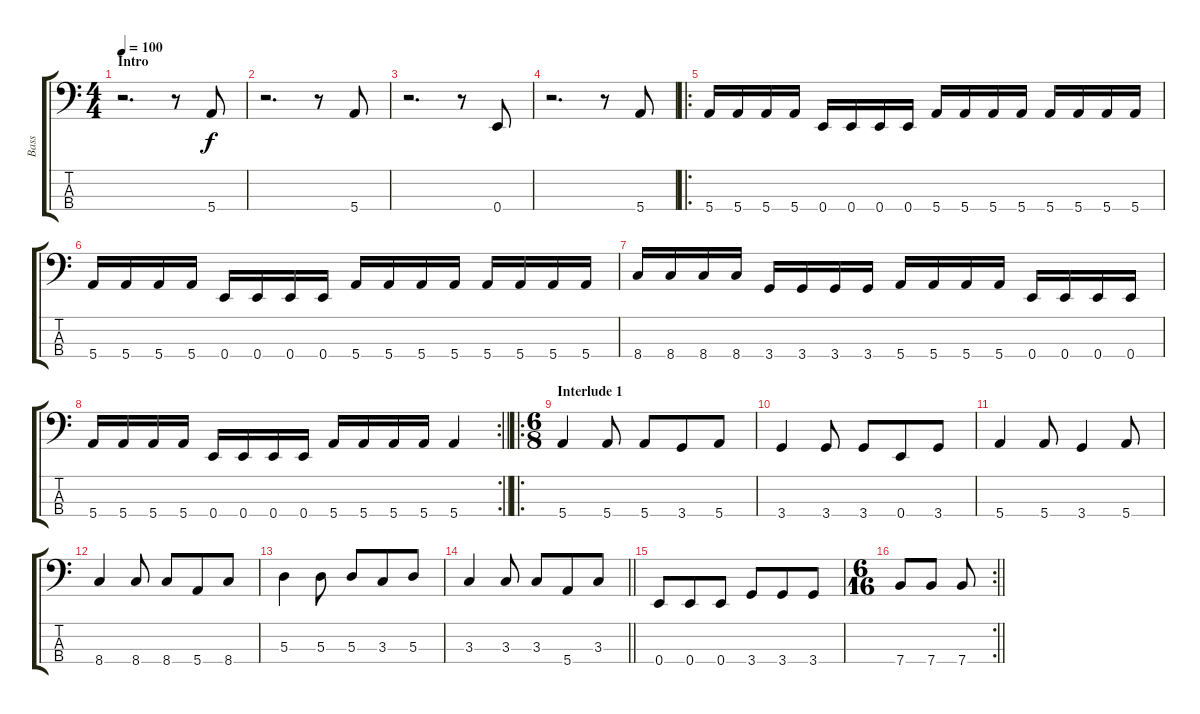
\track ("Bass" "Bass") {instrument electricbasspick}
\staff {score tabs}
\tuning (G2 D2 A1 E1) {hide}
\ts (4 4)
\section ("" "Intro")
\tempo 100
\clef f4
\ks c
r.2{d dy f instrument electricbasspick} r.8 5.4.8 |
r.2{d} r.8 5.4.8 |
r.2{d} r.8 0.4.8 |
r.2{d} r.8 5.4.8 |
\ro
5.4.16 5.4.16 5.4.16 5.4.16 0.4.16 0.4.16 0.4.16 0.4.16 5.4.16 5.4.16 5.4.16 5.4.16 5.4.16 5.4.16 5.4.16 5.4.16 |
5.4.16 5.4.16 5.4.16 5.4.16 0.4.16 0.4.16 0.4.16 0.4.16 5.4.16 5.4.16 5.4.16 5.4.16 5.4.16 5.4.16 5.4.16 5.4.16 |
8.4.16 8.4.16 8.4.16 8.4.16 3.4.16 3.4.16 3.4.16 3.4.16 5.4.16 5.4.16 5.4.16 5.4.16 0.4.16 0.4.16 0.4.16 0.4.16 |
\rc 2
\barLineRight lightlight
5.4.16 5.4.16 5.4.16 5.4.16 0.4.16 0.4.16 0.4.16 0.4.16 5.4.16 5.4.16 5.4.16 5.4.16 5.4.4 |
\ro
\ts (6 8)
\section ("" "Interlude 1")
5.4.4 5.4.8 5.4.8 3.4.8 5.4.8 |
3.4.4 3.4.8 3.4.8 0.4.8 3.4.8 |
5.4.4 5.4.8 3.4.4 5.4.8 |
8.4.4 8.4.8 8.4.8 5.4.8 8.4.8 |
5.3.4 5.3.8 5.3.8 3.3.8 5.3.8 |
\barLineRight lightlight
3.3.4 3.3.8 3.3.8 5.4.8 3.3.8 |
0.4.8 0.4.8 0.4.8 3.4.8 3.4.8 3.4.8 |
\rc 2
\ts (6 16)
\barLineRight lightlight
7.4.8 7.4.8 7.4.8
